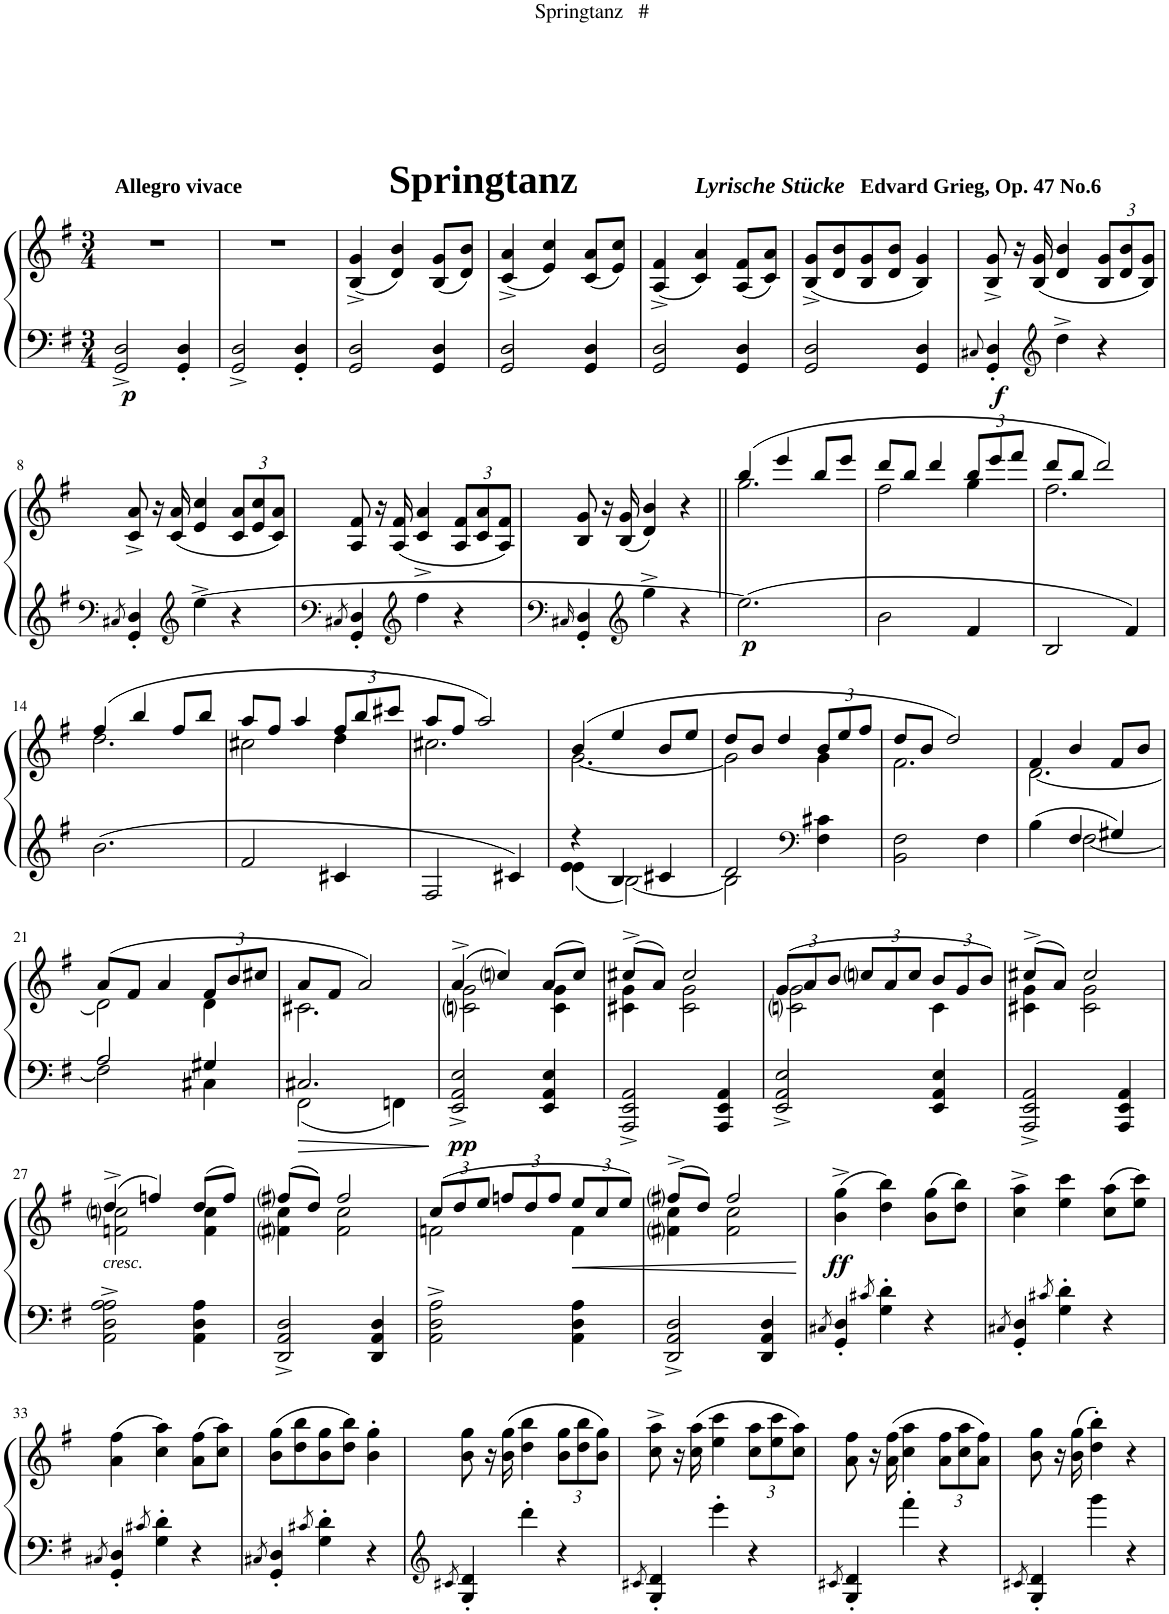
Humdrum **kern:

**kern	**kern	**dynam
*part1	*part1	*part1
*staff2	*staff1	*staff1/2
*I"Midi_1	*	*
*clefF4	*clefG2	*
*k[f#]	*k[f#]	*
*G:	*G:	*
*M3/4	*M3/4	*
=1	=1	=1
!	!LO:TX:a:B:t=Allegro vivace	!
!	!	!LO:DY:b=2
2GG/^ 2D/^	2.r	p
4GG/' 4D/'	.	.
=2	=2	=2
2GG/^ 2D/^	2.r	.
4GG/' 4D/'	.	.
=3	=3	=3
2GG/ 2D/	(4B/^ 4g/^	.
!	!LO:TX:a:B:t=Springtanz	!
.	4d/ 4b/)	.
4GG/ 4D/	(8B/ 8g/L	.
.	8d/ 8b/J)	.
=4	=4	=4
2GG/ 2D/	(4c/^ 4a/^	.
.	4e/ 4cc/)	.
4GG/ 4D/	(8c/ 8a/L	.
.	8e/ 8cc/J)	.
=5	=5	=5
2GG/ 2D/	(4A/^ 4f#/^	.
!	!LO:TX:a:Bi:t=Lyrische Stücke	!
.	4c/ 4a/)	.
4GG/ 4D/	(8A/ 8f#/L	.
.	8c/ 8a/J)	.
=6	=6	=6
2GG/ 2D/	(8B/^ 8g/^L	.
.	8d/ 8b/	.
!	!LO:TX:a:B:t=Edvard Grieg, Op. 47 No.6	!
.	8B/ 8g/	.
.	8d/ 8b/J	.
4GG/ 4D/	4B/ 4g/)	.
=7	=7	=7
8qC#X/	.	.
!	!	!LO:DY:b=2
4GG/' 4D/'	8B/^ 8g/^	f
.	16r	.
.	(16B/ 16g/	.
*clefG2	*	*
4dd^\	4d/ 4b/	.
*	*Xbrackettup	*
4r	12B/ 12g/L	.
.	12d/ 12b/	.
.	12B/ 12g/J)	.
!!LO:LB:g=z
=8	=8	=8
*clefF4	*	*
8qC#X/	.	.
*	*^	*
4GG/' 4D/'	8c/^ 8a/^	2ryy	.
.	16r	.	.
.	(16c/ 16a/	.	.
*clefG2	*	*	*
[4ee^\	4e/ 4cc/	.	.
4r	12c/ 12a/L	4ryy	.
.	12e/ 12cc/	.	.
.	12c/ 12a/J)	.	.
=9	=9	=9	=9
*clefF4	*	*	*
8qC#X/	.	.	.
4GG/' 4D/'	8A/ 8f#/	2ryy	.
.	16r	.	.
.	(16A/ 16f#/	.	.
*clefG2	*	*	*
4ff#^\	4c/ 4a/	.	.
4r	12A/ 12f#/L	4ryy	.
.	12c/ 12a/	.	.
.	12A/ 12f#/J)	.	.
=10	=10	=10	=10
*clefF4	*	*	*
16qC#X/	.	.	.
4GG/' 4D/'	8B/ 8g/	2ryy	.
.	16r	.	.
.	(16B/ 16g/	.	.
*clefG2	*	*	*
4gg^\	4d/ 4b/)	.	.
4r	4r	4ryy	.
=11||	=11||	=11||	=11||
!	!	!	!LO:DY:b=2
2.ee\]	(4bb/	2.gg\	p
.	4eee/	.	.
.	8bb/L	.	.
.	8eee/J	.	.
=12	=12	=12	=12
2b\	8ddd/L	2ff#\	.
.	8bb/J	.	.
.	4ddd/	.	.
4f#/	12bb/L	4gg\	.
.	12eee/	.	.
.	12fff#/J	.	.
=13	=13	=13	=13
2B/	8ddd/L	2.ff#\	.
.	8bb/J	.	.
.	2ddd/)	.	.
4f#/	.	.	.
!!LO:LB:g=z	!!
=14	=14	=14	=14
*^	*	*	*
2.b\	2ryy	(4ff#/	2.dd\	.
.	.	4bb/	.	.
.	4ryy	8ff#/L	.	.
.	.	8bb/J	.	.
=15	=15	=15	=15	=15
2f#/	2ryy	8aa/L	2cc#X\	.
.	.	8ff#/J	.	.
.	.	4aa/	.	.
4c#X/	4ryy	12ff#/L	4dd\	.
.	.	12bb/	.	.
.	.	12ccc#X/J	.	.
=16	=16	=16	=16	=16
2F#/	2ryy	8aa/L	2.cc#X\	.
.	.	8ff#/J	.	.
.	.	2aa/)	.	.
4c#X/	4ryy	.	.	.
=17	=17	=17	=17	=17
4r	4e\ 4e\	(4b/	[2.g\	.
4B/	[2B\	4ee/	.	.
4c#X/	.	8b/L	.	.
.	.	8ee/J	.	.
=18	=18	=18	=18	=18
2d/	2B\]	8dd/L	2g\]	.
.	.	8b/J	.	.
.	.	4dd/	.	.
*clefF4	*	*	*	*
4F#\ 4c#X\	4ryy	12b/L	4g\	.
.	.	12ee/	.	.
.	.	12ff#/J	.	.
=19	=19	=19	=19	=19
2BB\ 2F#\	2ryy	8dd/L	2.f#\	.
.	.	8b/J	.	.
.	.	2dd/)	.	.
4F#\	4ryy	.	.	.
=20	=20	=20	=20	=20
4B\	4ryy	4f#/	[2.d\	.
4F#/	[2F#\	4b/	.	.
4G#X/	.	8f#/L	.	.
.	.	8b/J	.	.
!!LO:LB:g=z	!!
=21	=21	=21	=21	=21
2A/	2F#\]	(8a/L	2d\]	.
.	.	8f#/J	.	.
.	.	4a/	.	.
4G#X/	4C#X\	12f#/L	4d\	.
.	.	12b/	.	.
.	.	12cc#X/J	.	.
=22	=22	=22	=22	=22
2.C#X/	2FF#\	8a/L	2.c#X\	.
.	.	8f#/J	.	.
.	.	2a/)	.	.
.	4FFn\	.	.	.
=23	=23	=23	=23	=23
!	!	!	!	!LO:DY:b=2
2EE/^ 2AA/^ 2E/^	2ryy	(4a^/	2cni\ 2g\	pp
.	.	4ccni/)	.	.
4EE/ 4AA/ 4E/	4ryy	(8a/L	4c\ 4g\	.
.	.	8cc/J)	.	.
=24	=24	=24	=24	=24
2AAA/^ 2EE/^ 2AA/^	2ryy	(8cc#X^/L	4c#X\ 4g\	.
.	.	8a/J)	.	.
.	.	2cc#/	2c#\ 2g\	.
4AAA/ 4EE/ 4AA/	4ryy	.	.	.
=25	=25	=25	=25	=25
2EE/^ 2AA/^ 2E/^	2ryy	(12g/L	2cni\ 2g\	.
.	.	12a/	.	.
.	.	12b/J	.	.
.	.	12ccni/L	.	.
.	.	12a/	.	.
.	.	12cc/J	.	.
4EE/ 4AA/ 4E/	4ryy	12b/L	4c\	.
.	.	12g/	.	.
.	.	12b/J)	.	.
=26	=26	=26	=26	=26
2AAA/^ 2EE/^ 2AA/^	2ryy	(8cc#X^/L	4c#X\ 4g\	.
.	.	8a/J)	.	.
.	.	2cc#/	2c#\ 2g\	.
4AAA/ 4EE/ 4AA/	4ryy	.	.	.
!!LO:LB:g=z	!!
=27	=27	=27	=27	=27
!LO:TX:a:i:t=cresc.	!	!	!	!
*v	*v	*	*	*
2AA\^ 2D\^ 2A\^ 2A\^	(4dd^/	2fn\ 2ccni\	.
.	4ffn/)	.	.
4AA\ 4D\ 4A\	(8dd/L	4f\ 4cc\	.
.	8ff/J)	.	.
=28	=28	=28	=28
2DD/^ 2AA/^ 2D/^	(8ff#i/L	4f#i\ 4cc\	.
.	8dd/J)	.	.
.	2ff#/	2f#\ 2cc\	.
4DD/ 4AA/ 4D/	.	.	.
=29	=29	=29	=29
2AA\^ 2D\^ 2A\^	(12cc/L	2fn\	.
.	12dd/	.	.
.	12ee/J	.	.
.	12ffn/L	.	.
.	12dd/	.	.
.	12ff/J	.	.
!	!	!	!LO:HP:b
4AA\ 4D\ 4A\	12ee/L	4f\	<
.	12cc/	.	.
.	12ee/J)	.	.
=30	=30	=30	=30
2DD/^ 2AA/^ 2D/^	(8ff#i^/L	4f#i\ 4cc\	.
.	8dd/J)	.	.
.	2ff#/	2f#\ 2cc\	.
4DD/ 4AA/ 4D/	.	.	.
*	*v	*v	*
.	.	[
=31	=31	=31
8qC#X/	.	.
*	*^	*
!	!	!	!LO:DY:b
4GG/' 4D/'	(4b\^ 4gg\^	2ryy	ff
8qc#X/	.	.	.
4G\' 4d\'	4dd\ 4bb\)	.	.
4r	(8b\ 8gg\L	4ryy	.
.	8dd\ 8bb\J)	.	.
=32	=32	=32	=32
8qC#X/	.	.	.
4GG/' 4D/'	4cc\^ 4aa\^	2ryy	.
8qc#X/	.	.	.
4G\' 4d\'	4ee\ 4ccc\	.	.
4r	(8cc\ 8aa\L	4ryy	.
.	8ee\ 8ccc\J)	.	.
*	*v	*v	*
!!LO:LB:g=z
=33	=33	=33
8qC#X/	.	.
4GG/' 4D/'	(4a\ 4ff#\	.
8qc#X/	.	.
4G\' 4d\'	4cc\ 4aa\)	.
4r	(8a\ 8ff#\L	.
.	8cc\ 8aa\J)	.
=34	=34	=34
8qC#X/	.	.
4GG/' 4D/'	(8b\ 8gg\L	.
.	8dd\ 8bb\	.
8qc#X/	.	.
4G\' 4d\'	8b\ 8gg\	.
.	8dd\ 8bb\J)	.
4r	4b\' 4gg\'	.
=35	=35	=35
*clefG2	*	*
8qc#X/	.	.
4G/' 4d/'	8b\ 8gg\	.
.	16r	.
.	(16b\ 16gg\	.
4ddd'\	4dd\ 4bb\	.
4r	12b\ 12gg\L	.
.	12dd\ 12bb\	.
.	12b\ 12gg\J)	.
=36	=36	=36
8qc#X/	.	.
4G/' 4d/'	8cc\^ 8aa\^	.
.	16r	.
.	(16cc\ 16aa\	.
4eee'\	4ee\ 4ccc\	.
4r	12cc\ 12aa\L	.
.	12ee\ 12ccc\	.
.	12cc\ 12aa\J)	.
=37	=37	=37
8qc#X/	.	.
4G/' 4d/'	8a\ 8ff#\	.
.	16r	.
.	(16a\ 16ff#\	.
4fff#'\	4cc\ 4aa\	.
4r	12a\ 12ff#\L	.
.	12cc\ 12aa\	.
.	12a\ 12ff#\J)	.
=38	=38	=38
8qc#X/	.	.
4G/' 4d/'	8b\ 8gg\	.
.	16r	.
.	(16b\ 16gg\	.
4ggg\	4dd\' 4bb\')	.
4r	4r	.
=	=	=
*-	*-	*-
